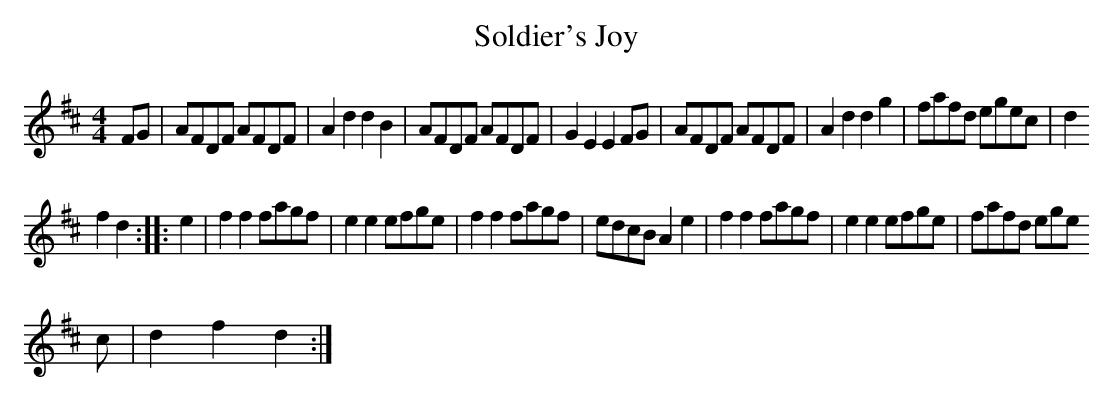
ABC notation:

X:1
T:Soldier's Joy
M:4/4
L:1/8
K:D
FG|AFDF AFDF|A2d2d2B2|AFDF AFDF|G2E2E2FG|AFDF AFDF|A2d2d2g2|fafd egec|d2
f2d2:||:e2|f2f2fagf|e2e2efge|f2f2fagf|edcBA2e2|f2f2fagf|e2e2efge|fafd ege
c|d2f2d2:|
